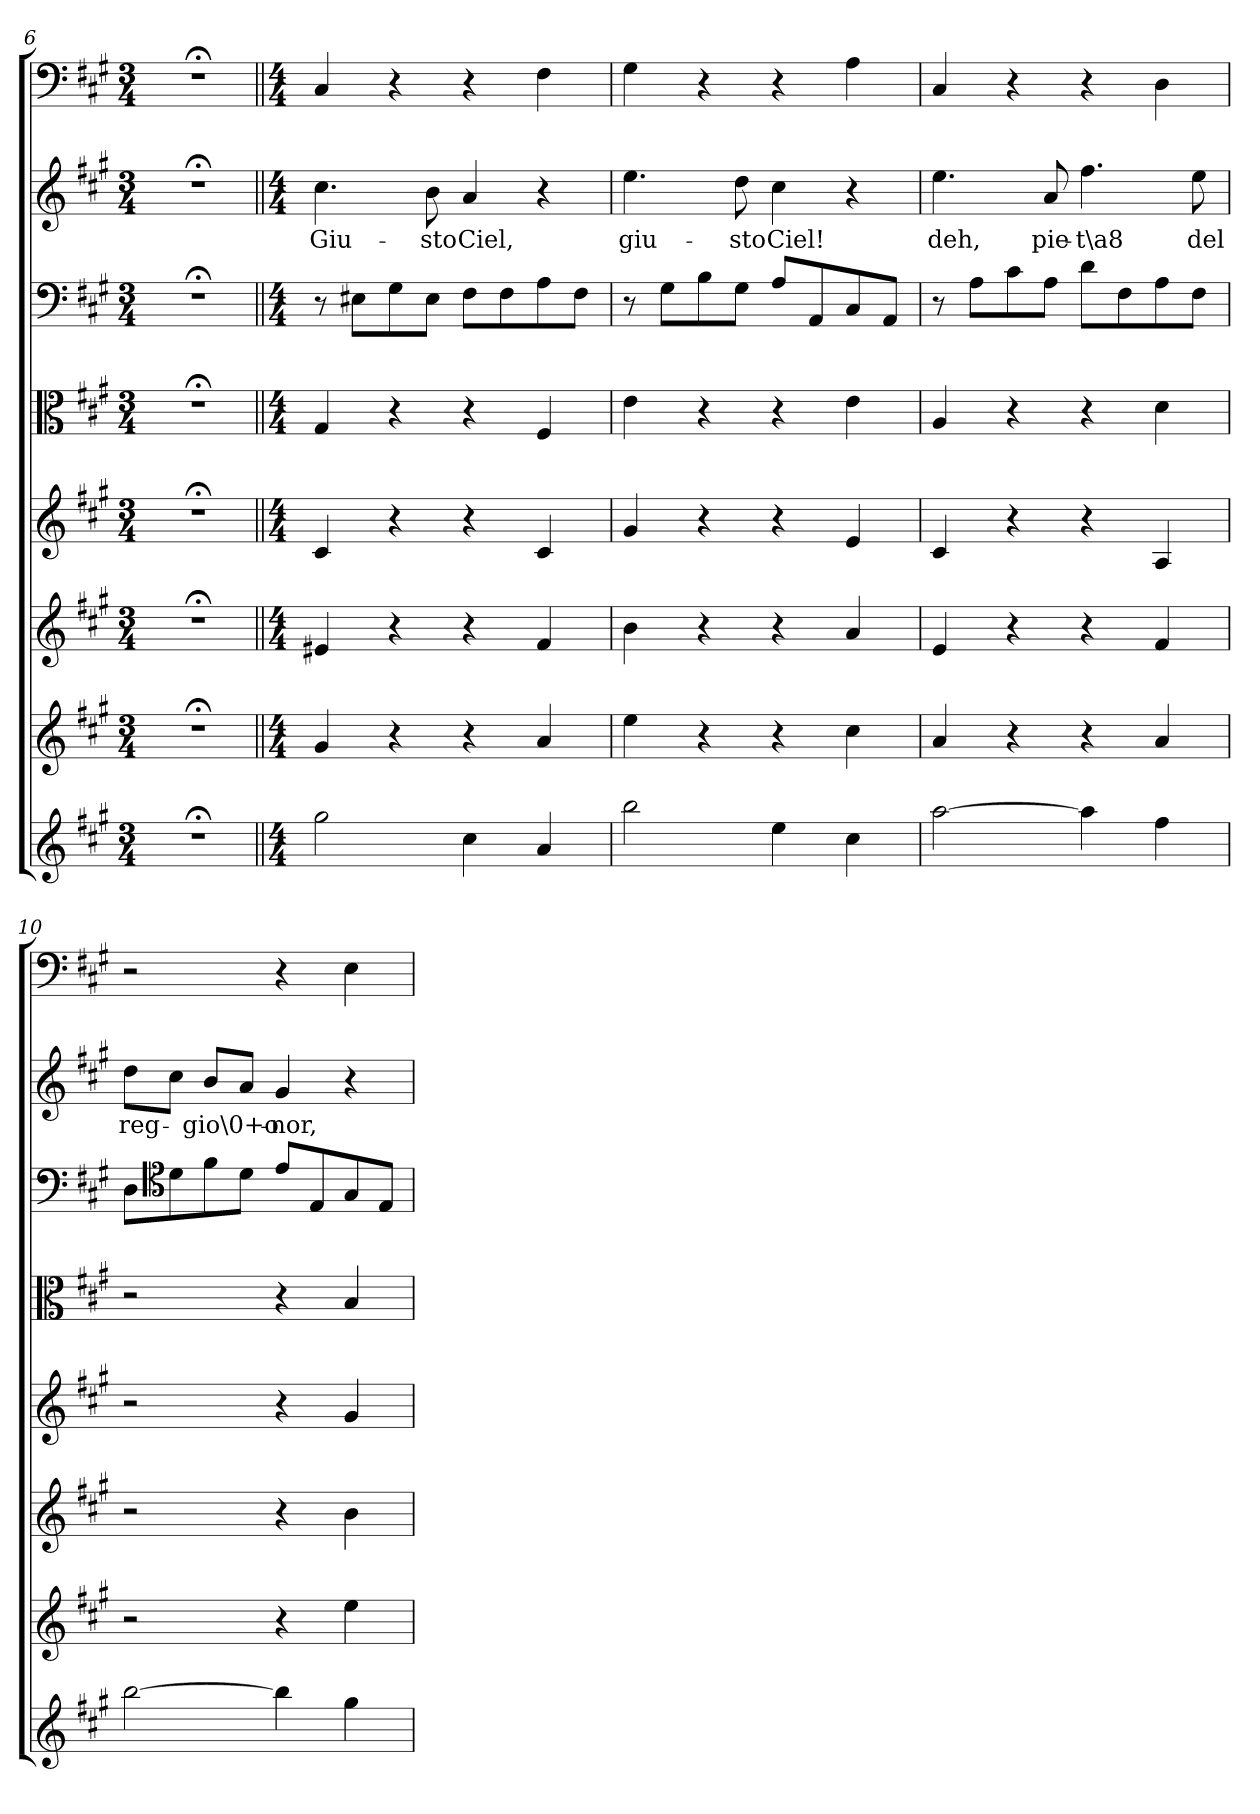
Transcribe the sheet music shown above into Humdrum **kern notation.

**kern	**kern	**kern	**kern	**kern	**kern	**kern	**text	**kern
*part8	*part7	*part6	*part5	*part4	*part3	*part2	*part2	*part1
*staff8	*staff7	*staff6	*staff5	*staff4	*staff3	*staff2	*staff2	*staff1
*clefG2	*clefG2	*clefG2	*clefG2	*clefC3	*clefF4	*clefG2	*	*clefF4
*k[f#c#g#]	*k[f#c#g#]	*k[f#c#g#]	*k[f#c#g#]	*k[f#c#g#]	*k[f#c#g#]	*k[f#c#g#]	*	*k[f#c#g#]
*f#:	*f#:	*f#:	*f#:	*f#:	*f#:	*f#:	*	*f#:
*M3/4	*M3/4	*M3/4	*M3/4	*M3/4	*M3/4	*M3/4	*	*M3/4
=6	=6	=6	=6	=6	=6	=6	=6	=6
2.r;<	2.r;<	2.r;<	2.r;<	2.r;<	2.r;<	2.r;<	.	2.r;<
=7||	=7||	=7||	=7||	=7||	=7||	=7||	=7||	=7||
*M4/4	*M4/4	*M4/4	*M4/4	*M4/4	*M4/4	*M4/4	*	*M4/4
2gg#\	4g#/	4e#X/	4c#/	4G#/	8r	4.cc#\	Giu-	4C#/
.	.	.	.	.	8E#X\L	.	.	.
.	4r	4r	4r	4r	8G#\	.	.	4r
.	.	.	.	.	8E#\J	8b\	-sto	.
4cc#\	4r	4r	4r	4r	8F#\L	4a/	Ciel,	4r
.	.	.	.	.	8F#\	.	.	.
4a/	4a/	4f#/	4c#/	4F#/	8A\	4r	.	4F#\
.	.	.	.	.	8F#\J	.	.	.
=8	=8	=8	=8	=8	=8	=8	=8	=8
2bb\	4ee\	4b\	4g#/	4e\	8r	4.ee\	giu-	4G#\
.	.	.	.	.	8G#\L	.	.	.
.	4r	4r	4r	4r	8B\	.	.	4r
.	.	.	.	.	8G#\J	8dd\	-sto	.
4ee\	4r	4r	4r	4r	8A/L	4cc#\	Ciel!	4r
.	.	.	.	.	8AA/	.	.	.
4cc#\	4cc#\	4a/	4e/	4e\	8C#/	4r	.	4A\
.	.	.	.	.	8AA/J	.	.	.
=9	=9	=9	=9	=9	=9	=9	=9	=9
[2aa\	4a/	4e/	4c#/	4A/	8r	4.ee\	deh,	4C#/
.	.	.	.	.	8A\L	.	.	.
.	4r	4r	4r	4r	8c#\	.	.	4r
.	.	.	.	.	8A\J	8a/	pie-	.
4aa\]	4r	4r	4r	4r	8d\L	4.ff#\	-t\a8	4r
.	.	.	.	.	8F#\	.	.	.
4ff#\	4a/	4f#/	4A/	4d\	8A\	.	.	4D\
.	.	.	.	.	8F#\J	8ee\	del	.
=10	=10	=10	=10	=10	=10	=10	=10	=10
[2bb\	2r	2r	2r	2r	8D\L	8dd\L	reg-	2r
*	*	*	*	*	*clefC4	*	*	*
.	.	.	.	.	8d\	8cc#\J	.	.
.	.	.	.	.	8f#\	8b/L	-gio\0+o-	.
.	.	.	.	.	8d\J	8a/J	.	.
4bb\]	4r	4r	4r	4r	8e/L	4g#/	-nor,	4r
.	.	.	.	.	8E/	.	.	.
4gg#\	4ee\	4b\	4g#/	4B/	8G#/	4r	.	4E\
.	.	.	.	.	8E/J	.	.	.
=	=	=	=	=	=	=	=	=
*-	*-	*-	*-	*-	*-	*-	*-	*-
